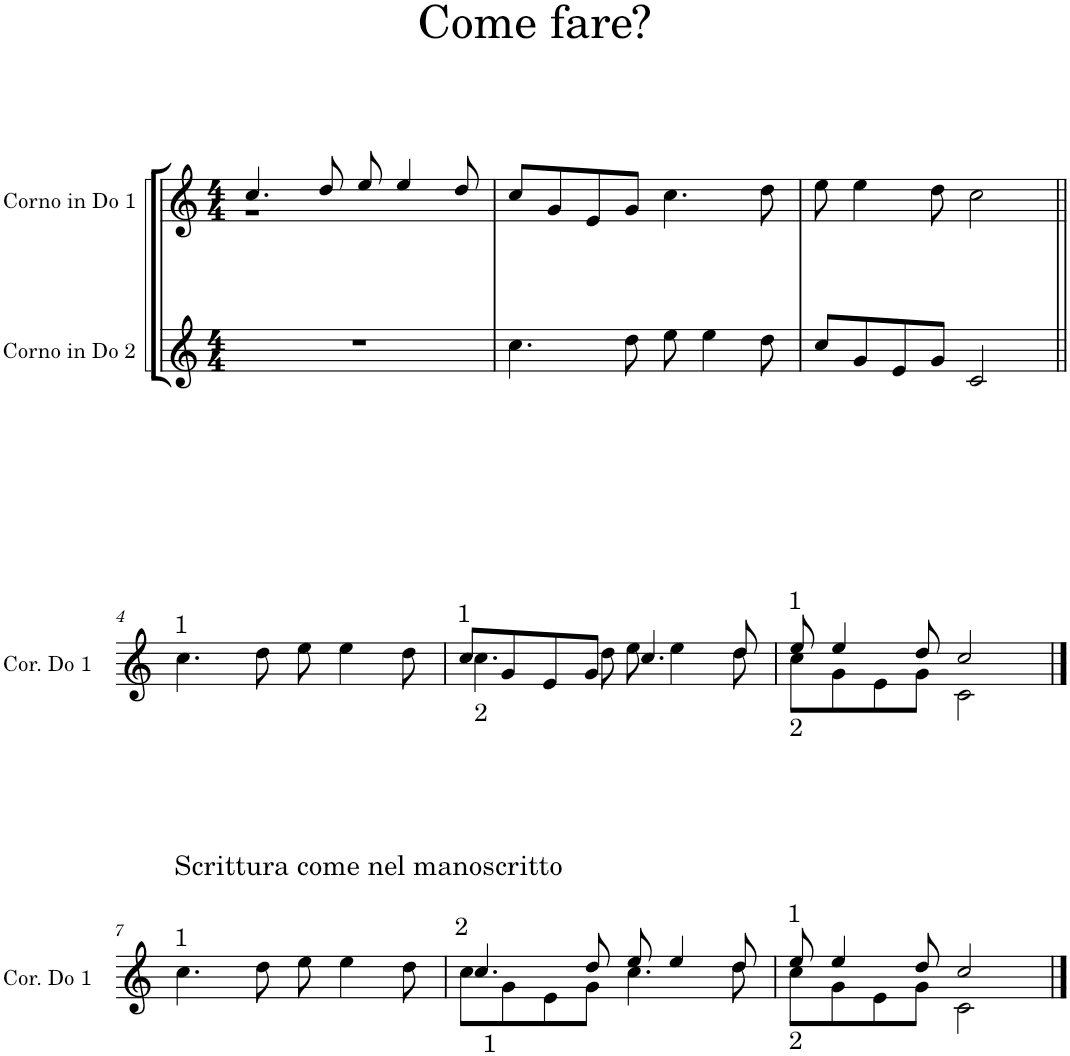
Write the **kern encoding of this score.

**kern	**kern
*part2	*part1
*staff2	*staff1
*I"Corno in Do 2	*I"Corno in Do 1
*I'Cor. Do 2	*I'Cor. Do 1
*clefG2	*clefG2
*Trd7c12	*Trd7c12
*k[]	*k[]
*M4/4	*M4/4
=1	=1
*	*^
1r	4.cc/	1r
.	8dd/	.
.	8ee/	.
.	4ee/	.
.	8dd/	.
*	*v	*v
=2	=2
4.cc\	8cc/L
.	8g/
.	8e/
8dd\	8g/J
8ee\	4.cc\
4ee\	.
8dd\	8dd\
=3	=3
8cc/L	8ee\
8g/	4ee\
8e/	.
8g/J	8dd\
2c/	2cc\
!!LO:LB:g=z
=4||	=4||
*	*^
!	!LO:TX:a:t=1	!
1r	4.cc\	1ryy
.	8dd\	.
.	8ee\	.
.	4ee\	.
.	8dd\	.
=5	=5	=5
!	!LO:TX:a:t=1	!
!	!LO:TX:b:t=2	!
1r	8cc/L	4.cc\
.	8g/	.
.	8e/	.
.	8g/J	8dd\
.	4.cc/	8ee\
.	.	4ee\
.	8dd/	8dd\
=6	=6	=6
!	!LO:TX:a:t=1	!
!	!LO:TX:b:t=2	!
1r	8ee/	8cc\L
.	4ee/	8g\
.	.	8e\
.	8dd/	8g\J
.	2cc/	2c\
!!LO:LB:g=z	!!
==7	==7	==7
!	!LO:TX:a:t=1	!
1r	4.cc\	1ryy
!	!LO:TX:a:t=Scrittura come nel manoscritto	!
.	8dd\	.
.	8ee\	.
.	4ee\	.
.	8dd\	.
=8	=8	=8
!	!LO:TX:b:t=1	!
!	!LO:TX:a:t=2	!
1r	8cc\L	4.cc/
.	8g\	.
.	8e\	.
.	8g\J	8dd/
.	4.cc\	8ee/
.	.	4ee/
.	8dd/	8dd\
=9	=9	=9
!	!LO:TX:a:t=1	!
!	!LO:TX:b:t=2	!
1r	8ee/	8cc\L
.	4ee/	8g\
.	.	8e\
.	8dd/	8g\J
.	2cc/	2c\
*	*v	*v
==	==
*-	*-
